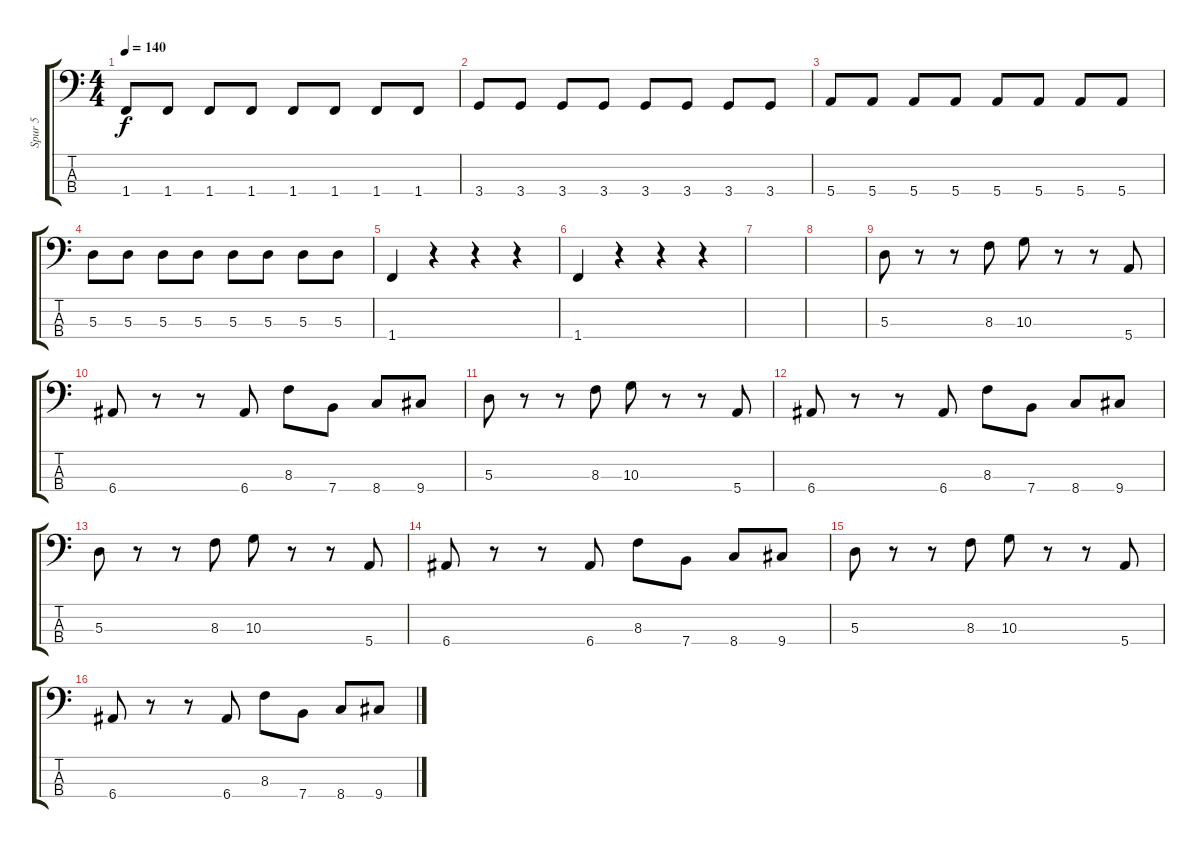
\track ("Spur 5" "Spur 5") {instrument electricbassfinger}
\staff {score tabs}
\tuning (G2 D2 A1 E1) {hide}
\ts (4 4)
\tempo 140
\clef f4
\ks c
1.4.8{dy f} 1.4.8 1.4.8 1.4.8 1.4.8 1.4.8 1.4.8 1.4.8 |
3.4.8 3.4.8 3.4.8 3.4.8 3.4.8 3.4.8 3.4.8 3.4.8 |
5.4.8 5.4.8 5.4.8 5.4.8 5.4.8 5.4.8 5.4.8 5.4.8 |
5.3.8 5.3.8 5.3.8 5.3.8 5.3.8 5.3.8 5.3.8 5.3.8 |
1.4.4 r.4 r.4 r.4 |
1.4.4 r.4 r.4 r.4 |
|
|
5.3.8 r.8 r.8 8.3.8 10.3.8 r.8 r.8 5.4.8 |
6.4.8 r.8 r.8 6.4.8 8.3.8 7.4.8 8.4.8 9.4.8 |
5.3.8 r.8 r.8 8.3.8 10.3.8 r.8 r.8 5.4.8 |
6.4.8 r.8 r.8 6.4.8 8.3.8 7.4.8 8.4.8 9.4.8 |
5.3.8 r.8 r.8 8.3.8 10.3.8 r.8 r.8 5.4.8 |
6.4.8 r.8 r.8 6.4.8 8.3.8 7.4.8 8.4.8 9.4.8 |
5.3.8 r.8 r.8 8.3.8 10.3.8 r.8 r.8 5.4.8 |
6.4.8 r.8 r.8 6.4.8 8.3.8 7.4.8 8.4.8 9.4.8
